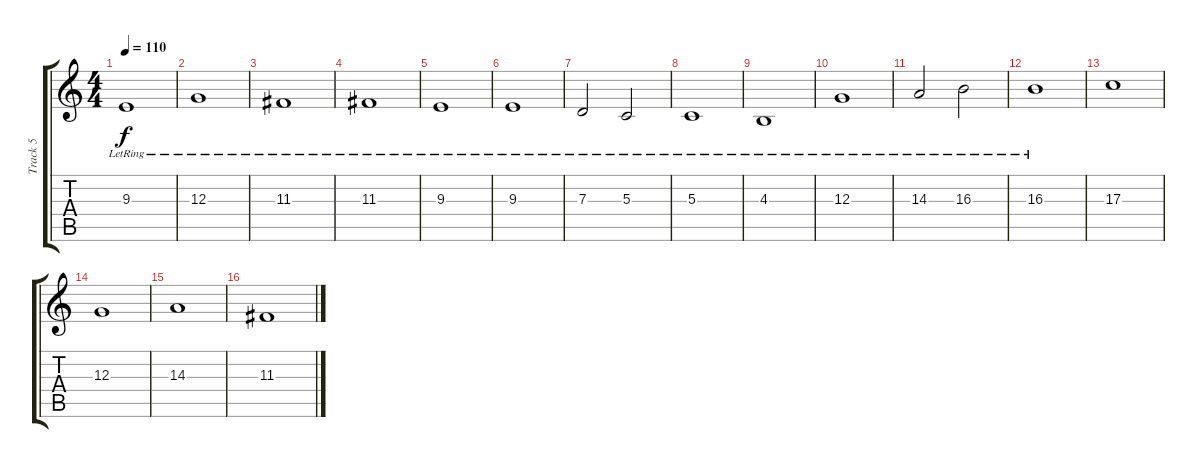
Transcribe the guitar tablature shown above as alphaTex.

\track ("Track 5" "Track 5") {instrument acousticgrandpiano}
\staff {score tabs}
\tuning (E4 B3 G3 D3 A2 D2) {hide}
\ts (4 4)
\tempo 110
\clef g2
\ks c
9.3{lr}.1{dy f} |
12.3{lr}.1 |
11.3{lr}.1 |
11.3{lr}.1 |
9.3{lr}.1 |
9.3{lr}.1 |
7.3{lr}.2 5.3{lr}.2 |
5.3{lr}.1 |
4.3{lr}.1 |
12.3{lr}.1 |
14.3{lr}.2 16.3{lr}.2 |
16.3{lr}.1 |
17.3.1 |
12.3.1 |
14.3.1 |
11.3.1
